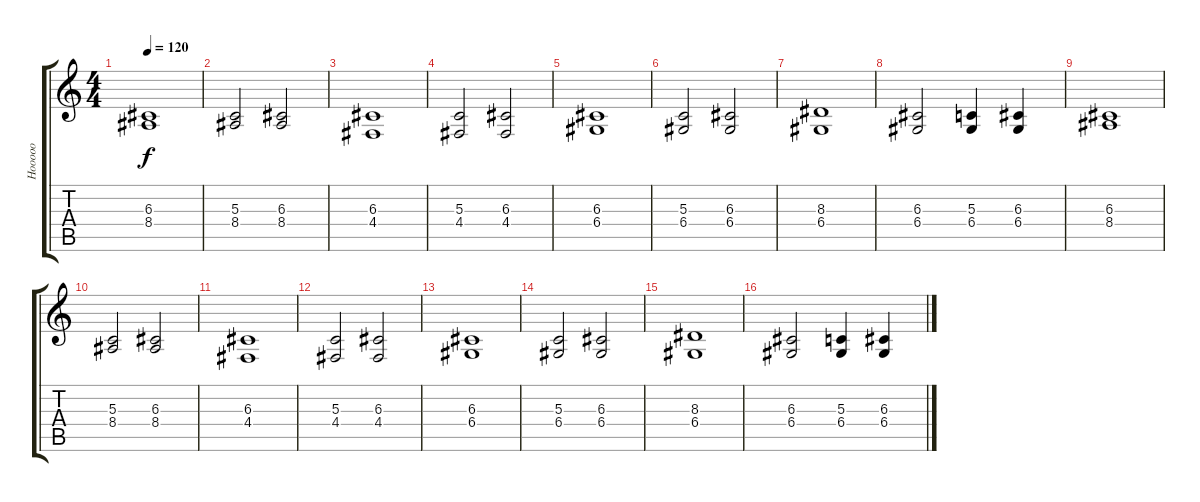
\track ("Hooooo" "Hooooo") {instrument choiraahs}
\staff {score tabs}
\tuning (E4 B3 G3 D3 A2 E2) {hide}
\ts (4 4)
\tempo 120
\clef g2
\ks c
(6.3 8.4).1{dy f} |
(5.3 8.4).2 (6.3 8.4).2 |
(6.3 4.4).1 |
(5.3 4.4).2 (6.3 4.4).2 |
(6.3 6.4).1 |
(5.3 6.4).2 (6.3 6.4).2 |
(8.3 6.4).1 |
(6.3 6.4).2 (5.3 6.4).4 (6.3 6.4).4 |
(6.3 8.4).1 |
(5.3 8.4).2 (6.3 8.4).2 |
(6.3 4.4).1 |
(5.3 4.4).2 (6.3 4.4).2 |
(6.3 6.4).1 |
(5.3 6.4).2 (6.3 6.4).2 |
(8.3 6.4).1 |
(6.3 6.4).2 (5.3 6.4).4 (6.3 6.4).4
